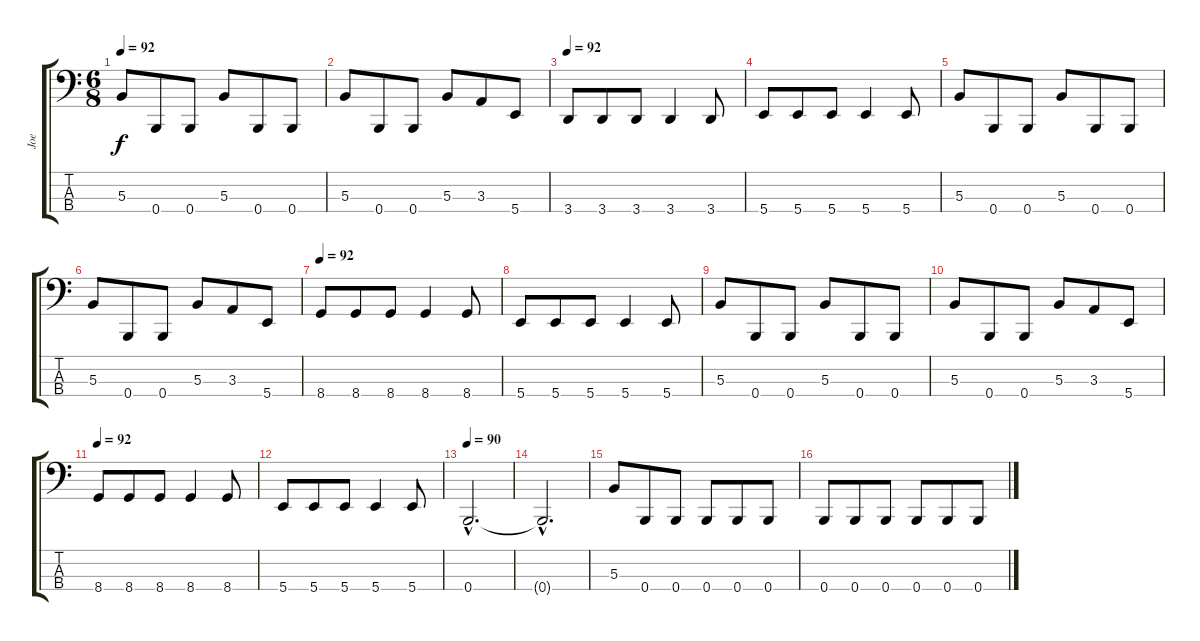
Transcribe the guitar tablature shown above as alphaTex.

\track ("Joe" "Joe") {instrument electricbassfinger}
\staff {score tabs}
\tuning (E2 B1 Gb1 B0) {hide}
\ts (6 8)
\tempo 92
\clef f4
\ks c
5.3.8{dy f} 0.4.8 0.4.8 5.3.8 0.4.8 0.4.8 |
5.3.8 0.4.8 0.4.8 5.3.8 3.3.8 5.4.8 |
\tempo 92
3.4.8 3.4.8 3.4.8 3.4.4 3.4.8 |
5.4.8 5.4.8 5.4.8 5.4.4 5.4.8 |
5.3.8 0.4.8 0.4.8 5.3.8 0.4.8 0.4.8 |
5.3.8 0.4.8 0.4.8 5.3.8 3.3.8 5.4.8 |
\tempo 92
8.4.8 8.4.8 8.4.8 8.4.4 8.4.8 |
5.4.8 5.4.8 5.4.8 5.4.4 5.4.8 |
5.3.8 0.4.8 0.4.8 5.3.8 0.4.8 0.4.8 |
5.3.8 0.4.8 0.4.8 5.3.8 3.3.8 5.4.8 |
\tempo 92
8.4.8 8.4.8 8.4.8 8.4.4 8.4.8 |
5.4.8 5.4.8 5.4.8 5.4.4 5.4.8 |
\tempo 90
0.4{hac}.2{d} |
0.4{hac t}.2{d} |
5.3.8 0.4.8 0.4.8 0.4.8 0.4.8 0.4.8 |
0.4.8 0.4.8 0.4.8 0.4.8 0.4.8 0.4.8
